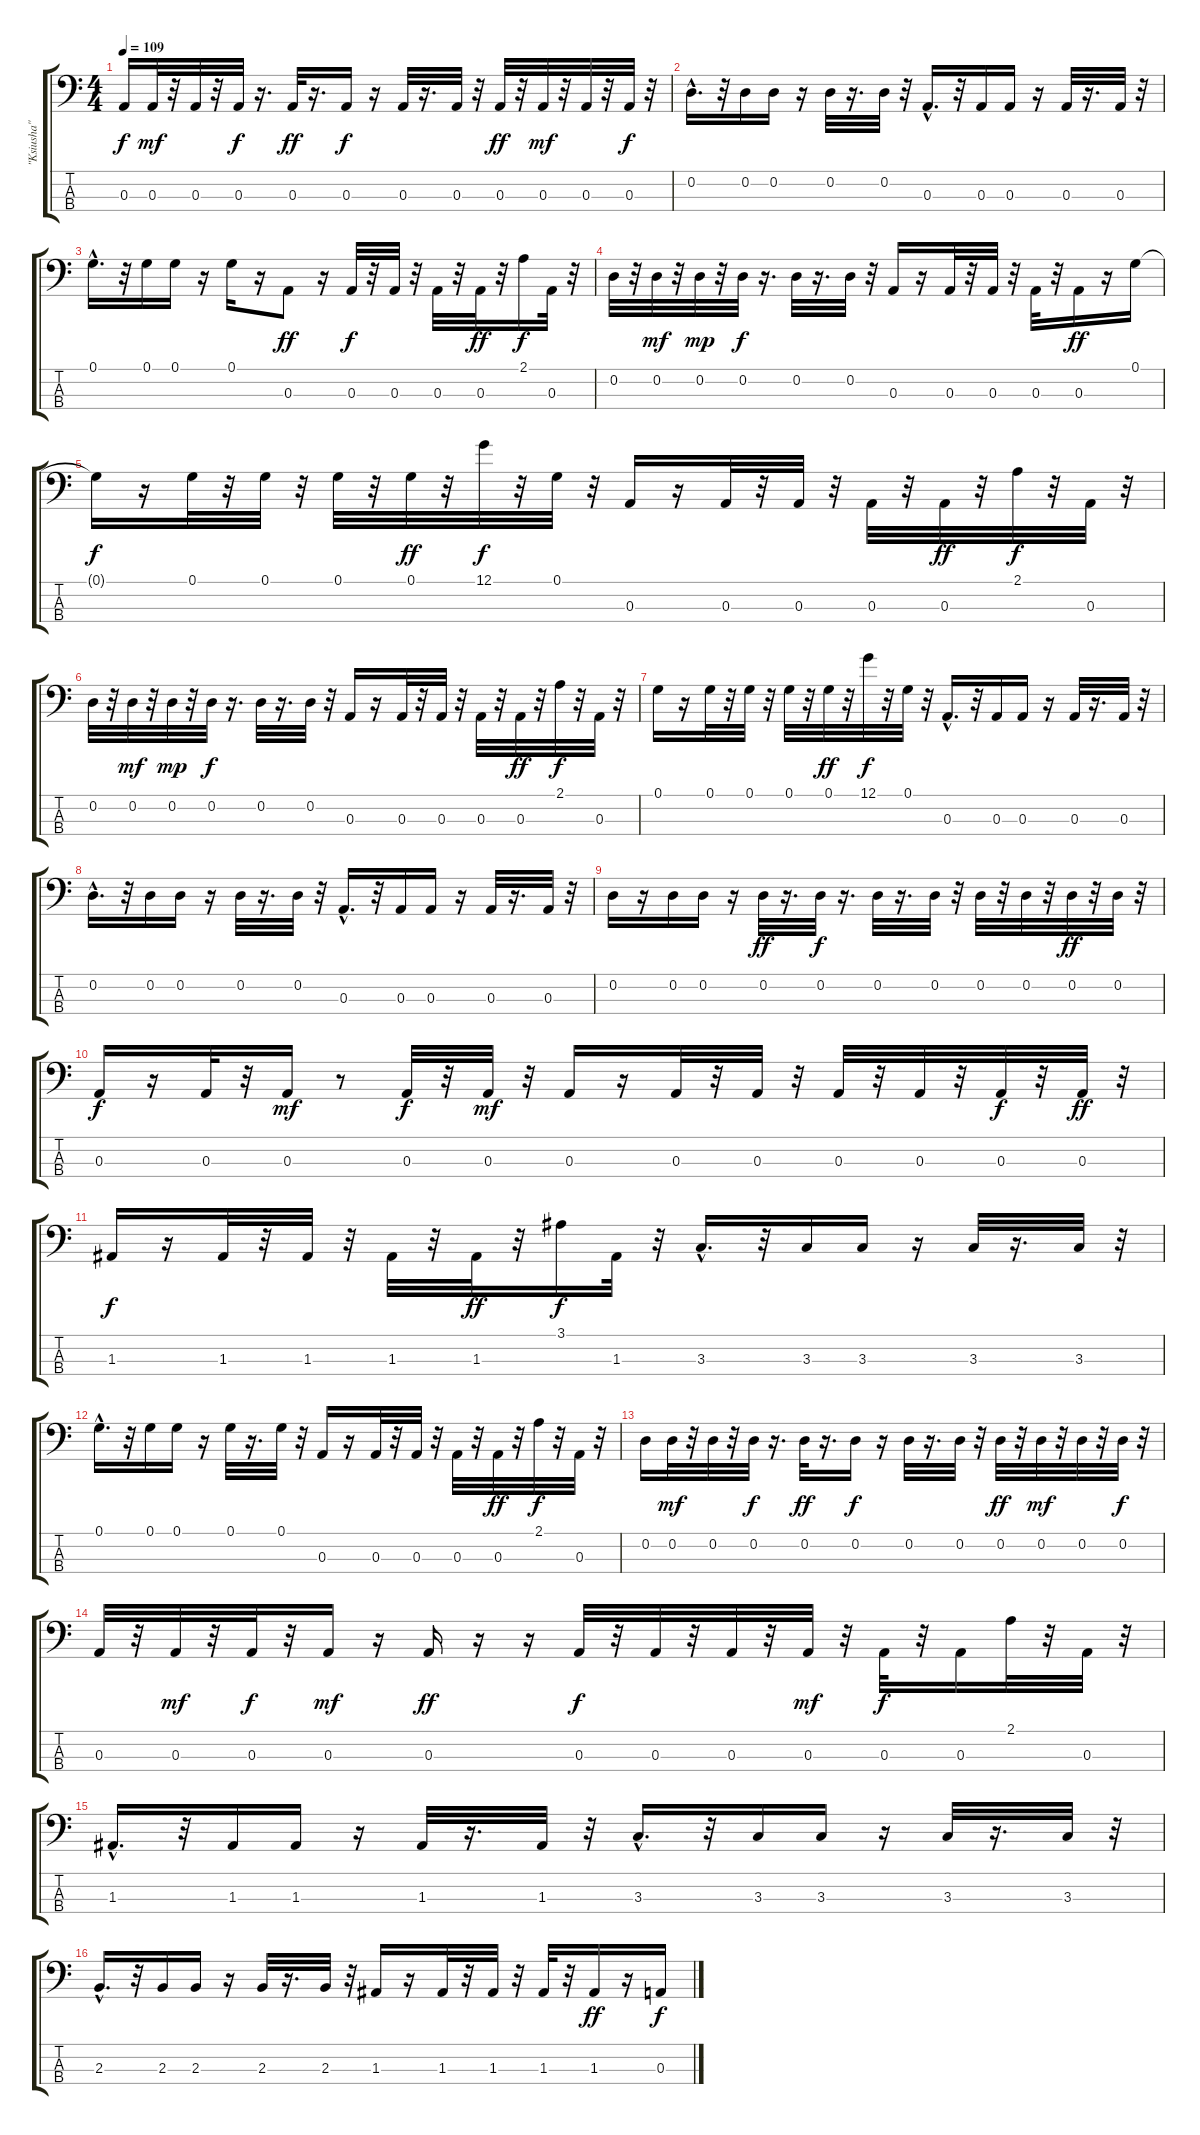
\track ("\"Ksiusha\" " "\"Ksiusha\" ") {instrument fretlessbass}
\staff {score tabs}
\tuning (G2 D2 A1 E1) {hide}
\ts (4 4)
\tempo 109
\clef f4
\ks c
0.3.16{dy f} 0.3.32{dy mf} r.32 0.3.32 r.32 0.3.32{dy f} r.16{d} 0.3.32{dy ff} r.16{d} 0.3.16{dy f} r.16 0.3.32 r.16{d} 0.3.32 r.32 0.3.32{dy ff} r.32 0.3.32{dy mf} r.32 0.3.32 r.32 0.3.32{dy f} r.32 |
0.2{hac}.16{d} r.32 0.2.16 0.2.16 r.16 0.2.32 r.16{d} 0.2.32 r.32 0.3{hac}.16{d} r.32 0.3.16 0.3.16 r.16 0.3.32 r.16{d} 0.3.32 r.32 |
0.1{hac}.16{d} r.32 0.1.16 0.1.16 r.16 0.1.16 r.16 0.3.8{dy ff} r.16 0.3.32{dy f} r.32 0.3.32 r.32 0.3.32 r.32 0.3.32{dy ff} r.32 2.1.16{dy f} 0.3.32 r.32 |
0.2.32 r.32 0.2.32{dy mf} r.32 0.2.32{dy mp} r.32 0.2.32{dy f} r.16{d} 0.2.32 r.16{d} 0.2.32 r.32 0.3.16 r.16 0.3.32 r.32 0.3.32 r.32 0.3.32 r.32 0.3.16{dy ff} r.16 0.1.16 |
0.1{t}.16{dy f} r.16 0.1.32 r.32 0.1.32 r.32 0.1.32 r.32 0.1.32{dy ff} r.32 12.1.32{dy f} r.32 0.1.32 r.32 0.3.16 r.16 0.3.32 r.32 0.3.32 r.32 0.3.32 r.32 0.3.32{dy ff} r.32 2.1.32{dy f} r.32 0.3.32 r.32 |
0.2.32 r.32 0.2.32{dy mf} r.32 0.2.32{dy mp} r.32 0.2.32{dy f} r.16{d} 0.2.32 r.16{d} 0.2.32 r.32 0.3.16 r.16 0.3.32 r.32 0.3.32 r.32 0.3.32 r.32 0.3.32{dy ff} r.32 2.1.32{dy f} r.32 0.3.32 r.32 |
0.1.16 r.16 0.1.32 r.32 0.1.32 r.32 0.1.32 r.32 0.1.32{dy ff} r.32 12.1.32{dy f} r.32 0.1.32 r.32 0.3{hac}.16{d} r.32 0.3.16 0.3.16 r.16 0.3.32 r.16{d} 0.3.32 r.32 |
0.2{hac}.16{d} r.32 0.2.16 0.2.16 r.16 0.2.32 r.16{d} 0.2.32 r.32 0.3{hac}.16{d} r.32 0.3.16 0.3.16 r.16 0.3.32 r.16{d} 0.3.32 r.32 |
0.2.16 r.16 0.2.16 0.2.16 r.16 0.2.32{dy ff} r.16{d} 0.2.32{dy f} r.16{d} 0.2.32 r.16{d} 0.2.32 r.32 0.2.32 r.32 0.2.32 r.32 0.2.32{dy ff} r.32 0.2.32 r.32 |
0.3.16{dy f} r.16 0.3.32 r.32 0.3.16{dy mf} r.8 0.3.32{dy f} r.32 0.3.32{dy mf} r.32 0.3.16 r.16 0.3.32 r.32 0.3.32 r.32 0.3.32 r.32 0.3.32 r.32 0.3.32{dy f} r.32 0.3.32{dy ff} r.32 |
1.3.16{dy f} r.16 1.3.32 r.32 1.3.32 r.32 1.3.32 r.32 1.3.32{dy ff} r.32 3.1.16{dy f} 1.3.32 r.32 3.3{hac}.16{d} r.32 3.3.16 3.3.16 r.16 3.3.32 r.16{d} 3.3.32 r.32 |
0.1{hac}.16{d} r.32 0.1.16 0.1.16 r.16 0.1.32 r.16{d} 0.1.32 r.32 0.3.16 r.16 0.3.32 r.32 0.3.32 r.32 0.3.32 r.32 0.3.32{dy ff} r.32 2.1.32{dy f} r.32 0.3.32 r.32 |
0.2.16 0.2.32{dy mf} r.32 0.2.32 r.32 0.2.32{dy f} r.16{d} 0.2.32{dy ff} r.16{d} 0.2.16{dy f} r.16 0.2.32 r.16{d} 0.2.32 r.32 0.2.32{dy ff} r.32 0.2.32{dy mf} r.32 0.2.32 r.32 0.2.32{dy f} r.32 |
0.3.32 r.32 0.3.32{dy mf} r.32 0.3.32{dy f} r.32 0.3.16{dy mf} r.16 0.3.16{dy ff} r.16 r.16 0.3.32{dy f} r.32 0.3.32 r.32 0.3.32 r.32 0.3.32{dy mf} r.32 0.3.32{dy f} r.32 0.3.16 2.1.32 r.32 0.3.32 r.32 |
1.3{hac}.16{d} r.32 1.3.16 1.3.16 r.16 1.3.32 r.16{d} 1.3.32 r.32 3.3{hac}.16{d} r.32 3.3.16 3.3.16 r.16 3.3.32 r.16{d} 3.3.32 r.32 |
2.3{hac}.16{d} r.32 2.3.16 2.3.16 r.16 2.3.32 r.16{d} 2.3.32 r.32 1.3.16 r.16 1.3.32 r.32 1.3.32 r.32 1.3.32 r.32 1.3.16{dy ff} r.16 0.3.16{dy f}
